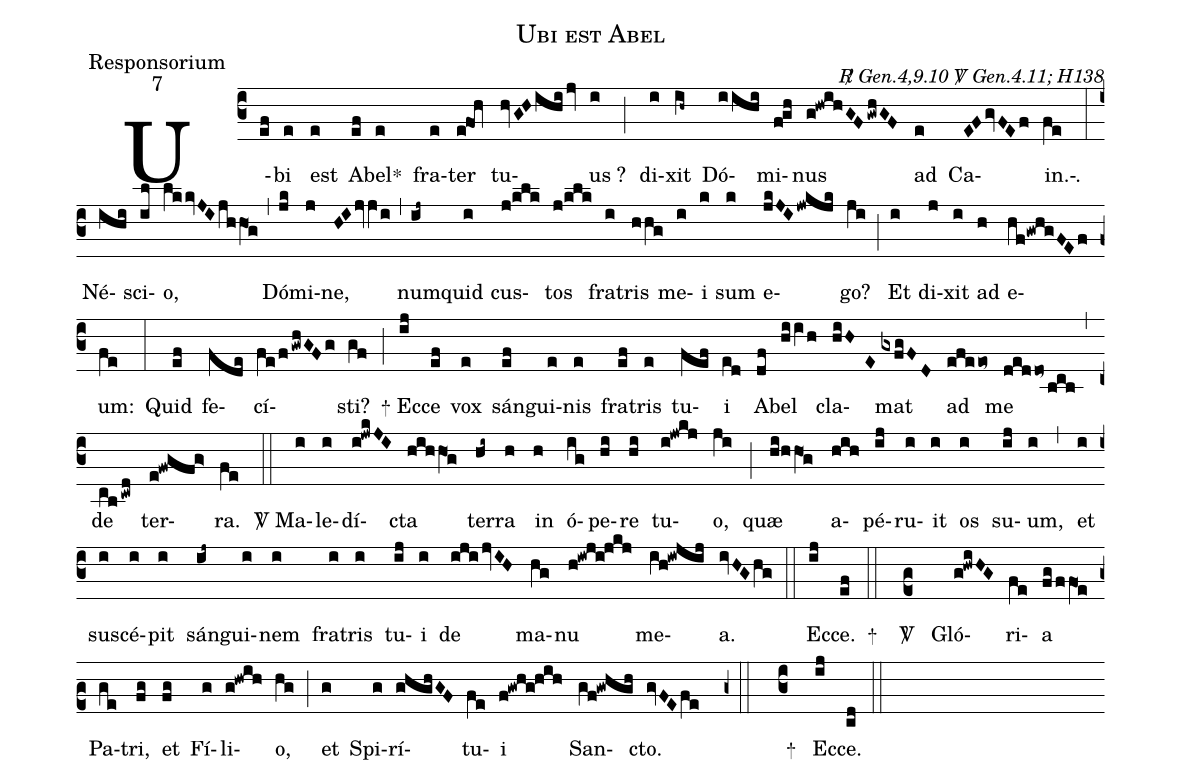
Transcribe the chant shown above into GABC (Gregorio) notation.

name:Ubi est Abel;
office-part:Responsorium;
mode:7;
commentary:{\itshape\mdseries \Rbar\ Gen.4,9.10 \Vbar\ Gen.4.11;\/} H138;
%%
(c3) U(ef)bi(e) est(e) A(ef)bel<sp>*</sp>(e) fra(e)ter(e@foh) tu(hvGHihijv)us(i)? (;)
di(i)xit(ih~) Dó(iihi)mi(f!gh)nus(g!hwihGFgwhGF) ad(e) Ca(EFgvFEf)in.(fe). (:)
Né(ihi)sci(il)o,(lkkvJIjhhO1g) (,)
Dó(jk)mi(j)ne,(HIjvjVi) (,)
num(ij~)quid(i) cus(j/0klk)tos(j/0klk) fra(i)tris(hhg) me(i)i(k) sum(k) e(jkJIjwkjk)go?(ji) (;)
Et(i) di(j)xit(i) ad(h) e(hf/0gwhgFEf)um:(fe)  (:)
Quid(ef) fe(fde)cí(fe/fgwhGFg)sti?(gf) (;)
<sp>+</sp> Ec(ij)ce(ef) vox(e) sán(ef)gui(e)nis(e) fra(ef)tris(e) tu(fef)i(ed) A(df)bel(hiiVh) cla(hiHE)mat(gxfgFD) ad(efeeo~) me(deddo~bcb) (,)
de(cbcwd) ter(e!fwgfg>)ra.(fe) (::)
<sp>V/</sp> Ma(i)le(i)dí(i!jwkJI)cta(hihhO1g) ter(hi~)ra(h) in(h) ó(ig)pe(hi)re(hi) tu(i!jwkj)o,(ji)  (;)
quæ(hi/0hhO1g) a(hih)pé(ij)ru(i)it(i) os(i) su(ij)um,(i) (,)
et(i) su(i)scé(i)pit(i) sán(ij~)gui(i)nem(i) fra(i)tris(i) tu(ij)i(i) de(ijijvIH) ma(hg)nu(h!iwji!jkj) me(ih!iwjij)a.(ivHGhg)  (::)
Ec(ij)ce.(ef) <sp>+</sp>(::)

<sp>V/</sp> (c2) Gló(g!hwiHG)ri(fe)a(fg/ffO1e) Pa(ge)tri,(fg) et(fg) Fí(g)li(g@hwih)o,(hg) (;)
et(g) Spi(g)rí(ghghGF)tu(fe)i(f!gwhg!hih) San(gf!gwhgh)cto.(gvFEfe) (  g+::)

<sp>+</sp> (c3) Ec(ij)ce.(cd)  (::)
